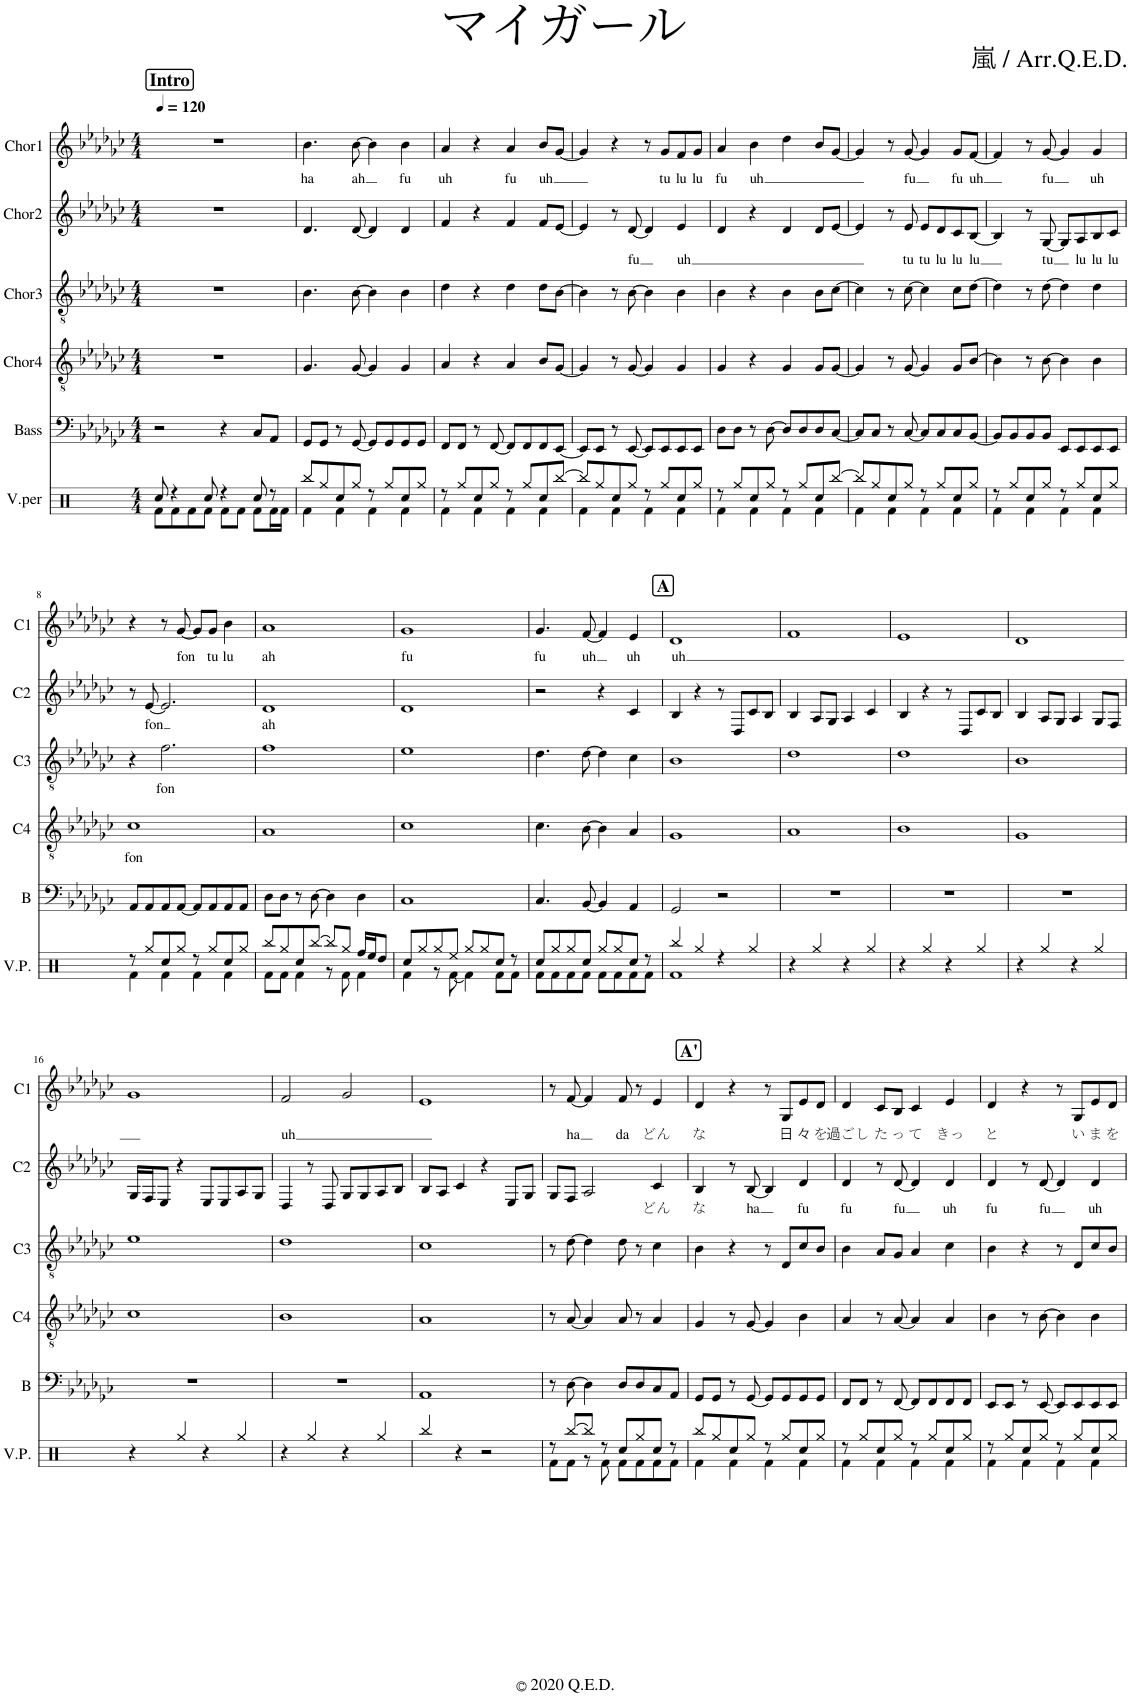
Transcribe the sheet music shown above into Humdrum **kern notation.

**kern	**kern	**kern	**text	**kern	**text	**kern	**text	**kern	**text
*part6	*part5	*part4	*part4	*part3	*part3	*part2	*part2	*part1	*part1
*staff6	*staff5	*staff4	*staff4	*staff3	*staff3	*staff2	*staff2	*staff1	*staff1
*I"V.per	*I"Bass	*I"Chor4	*	*I"Chor3	*	*I"Chor2	*	*I"Chor1	*
*I'V.P.	*I'B	*I'C4	*	*I'C3	*	*I'C2	*	*I'C1	*
*clefX	*clefF4	*clefGv2	*	*clefGv2	*	*clefG2	*	*clefG2	*
*k[]	*k[b-e-a-d-g-c-]	*k[b-e-a-d-g-c-]	*	*k[b-e-a-d-g-c-]	*	*k[b-e-a-d-g-c-]	*	*k[b-e-a-d-g-c-]	*
*M4/4	*M4/4	*M4/4	*	*M4/4	*	*M4/4	*	*M4/4	*
*MM120	*MM120	*MM120	*	*MM120	*	*MM120	*	*MM120	*
!!LO:REH:place=s1:a:B:cj:fs=14:t=Intro
=1	=1	=1	=1	=1	=1	=1	=1	=1	=1
*^	*	*	*	*	*	*	*	*	*
8Rcc/	8Rf\L	2r	1r	.	1r	.	1r	.	1r	.
4r	8Rf\	.	.	.	.	.	.	.	.	.
.	8Rf\	.	.	.	.	.	.	.	.	.
8Rcc/	8Rf\J	.	.	.	.	.	.	.	.	.
4r	8Rf\L	4r	.	.	.	.	.	.	.	.
.	8Rf\J	.	.	.	.	.	.	.	.	.
8Rcc/	8Rf\L	8C-/L	.	.	.	.	.	.	.	.
8r	16Rf\L	8AA-/J	.	.	.	.	.	.	.	.
.	16Rf\JJ	.	.	.	.	.	.	.	.	.
=2	=2	=2	=2	=2	=2	=2	=2	=2	=2	=2
!	!	!	!	!	!	!	!	!	!	!LO:LY:b
8Rbb/L	4Rf\	8GG-/L	4.G-/	.	4.B-\	.	4.d-/	.	4.b-\	ha
8Rgg/	.	8GG-/J	.	.	.	.	.	.	.	.
8Rcc/	4Rf\	8r	.	.	.	.	.	.	.	.
!	!	!	!	!	!	!	!	!	!	!LO:LY:b
8Rgg/J	.	[8GG-/	[8G-/	.	[8B-\	.	[8d-/	.	[8b-\	ah
8r	4Rf\	8GG-/L]	4G-/]	.	4B-\]	.	4d-/]	.	4b-\]	.
8Rgg/L	.	8GG-/	.	.	.	.	.	.	.	.
!	!	!	!	!	!	!	!	!	!	!LO:LY:b
8Rcc/	4Rf\	8GG-/	4G-/	.	4B-\	.	4d-/	.	4b-\	fu
8Rgg/J	.	8GG-/J	.	.	.	.	.	.	.	.
=3	=3	=3	=3	=3	=3	=3	=3	=3	=3	=3
!	!	!	!	!	!	!	!	!	!	!LO:LY:b
8r	4Rf\	8FF/L	4A-/	.	4d-\	.	4f/	.	4a-/	uh
8Rgg/L	.	8FF/J	.	.	.	.	.	.	.	.
8Rcc/	4Rf\	8r	4r	.	4r	.	4r	.	4r	.
8Rgg/J	.	[8FF/	.	.	.	.	.	.	.	.
!	!	!	!	!	!	!	!	!	!	!LO:LY:b
8r	4Rf\	8FF/L]	4A-/	.	4d-\	.	4f/	.	4a-/	fu
8Rgg/L	.	8FF/	.	.	.	.	.	.	.	.
!	!	!	!	!	!	!	!	!	!	!LO:LY:b
8Rcc/	4Rf\	8FF/	8B-/L	.	8d-\L	.	8f/L	.	8b-/L	uh
[8Rbb/J	.	[8EE-/J	[8G-/J	.	[8B-\J	.	[8e-/J	.	[8g-/J	.
=4	=4	=4	=4	=4	=4	=4	=4	=4	=4	=4
8Rbb/L]	4Rf\	8EE-/L]	4G-/]	.	4B-\]	.	4e-/]	.	4g-/]	.
8Rgg/	.	8EE-/J	.	.	.	.	.	.	.	.
8Rcc/	4Rf\	8r	8r	.	8r	.	8r	.	4r	.
!	!	!	!	!	!	!	!	!LO:LY:b	!	!
8Rgg/J	.	[8EE-/	[8G-/	.	[8B-\	.	[8d-/	fu	.	.
8r	4Rf\	8EE-/L]	4G-/]	.	4B-\]	.	4d-/]	.	8r	.
!	!	!	!	!	!	!	!	!	!	!LO:LY:b
8Rgg/L	.	8EE-/	.	.	.	.	.	.	8g-/L	tu
!	!	!	!	!	!	!	!	!LO:LY:b	!	!LO:LY:b
8Rcc/	4Rf\	8EE-/	4G-/	.	4B-\	.	4e-/	uh	8f/	lu
!	!	!	!	!	!	!	!	!	!	!LO:LY:b
8Rgg/J	.	8EE-/J	.	.	.	.	.	.	8g-/J	lu
=5	=5	=5	=5	=5	=5	=5	=5	=5	=5	=5
!	!	!	!	!	!	!	!	!	!	!LO:LY:b
8r	4Rf\	8D-\L	4G-/	.	4B-\	.	4d-/	.	4a-/	fu
8Rgg/L	.	8D-\J	.	.	.	.	.	.	.	.
!	!	!	!	!	!	!	!	!	!	!LO:LY:b
8Rcc/	4Rf\	8r	4r	.	4r	.	4r	.	4b-\	uh
8Rgg/J	.	[8D-\	.	.	.	.	.	.	.	.
8r	4Rf\	8D-/L]	4G-/	.	4B-\	.	4d-/	.	4dd-\	.
8Rgg/L	.	8D-/	.	.	.	.	.	.	.	.
8Rcc/	4Rf\	8D-/	8G-/L	.	8B-\L	.	8d-/L	.	8b-/L	.
[8Rbb/J	.	[8C-/J	[8G-/J	.	[8c-\J	.	[8e-/J	.	[8g-/J	.
=6	=6	=6	=6	=6	=6	=6	=6	=6	=6	=6
8Rbb/L]	4Rf\	8C-/L]	4G-/]	.	4c-\]	.	4e-/]	.	4g-/]	.
8Rgg/	.	8C-/J	.	.	.	.	.	.	.	.
8Rcc/	4Rf\	8r	8r	.	8r	.	8r	.	8r	.
!	!	!	!	!	!	!	!	!LO:LY:b	!	!LO:LY:b
8Rgg/J	.	[8C-/	[8G-/	.	[8c-\	.	8e-/	tu	[8g-/	fu
!	!	!	!	!	!	!	!	!LO:LY:b	!	!
8r	4Rf\	8C-/L]	4G-/]	.	4c-\]	.	8e-/L	tu	4g-/]	.
!	!	!	!	!	!	!	!	!LO:LY:b	!	!
8Rgg/L	.	8C-/	.	.	.	.	8d-/	lu	.	.
!	!	!	!	!	!	!	!	!LO:LY:b	!	!LO:LY:b
8Rcc/	4Rf\	8C-/	8G-/L	.	8c-\L	.	8c-/	lu	8g-/L	fu
!	!	!	!	!	!	!	!	!LO:LY:b	!	!LO:LY:b
8Rgg/J	.	[8BB-/J	[8B-/J	.	[8d-\J	.	[8B-/J	lu	[8f/J	uh
=7	=7	=7	=7	=7	=7	=7	=7	=7	=7	=7
8r	4Rf\	8BB-/L]	4B-\]	.	4d-\]	.	4B-/]	.	4f/]	.
8Rgg/L	.	8BB-/	.	.	.	.	.	.	.	.
8Rcc/	4Rf\	8BB-/	8r	.	8r	.	8r	.	8r	.
!	!	!	!	!	!	!	!	!LO:LY:b	!	!LO:LY:b
8Rgg/J	.	8BB-/J	[8B-\	.	[8d-\	.	[8G-/	tu	[8g-/	fu
8r	4Rf\	8EE-/L	4B-\]	.	4d-\]	.	8G-/L]	.	4g-/]	.
!	!	!	!	!	!	!	!	!LO:LY:b	!	!
8Rgg/L	.	8EE-/	.	.	.	.	8A-/	lu	.	.
!	!	!	!	!	!	!	!	!LO:LY:b	!	!LO:LY:b
8Rcc/	4Rf\	8EE-/	4B-\	.	4d-\	.	8B-/	lu	4g-/	uh
!	!	!	!	!	!	!	!	!LO:LY:b	!	!
8Rgg/J	.	8EE-/J	.	.	.	.	8c-/J	lu	.	.
!!LO:LB:g=z
=8	=8	=8	=8	=8	=8	=8	=8	=8	=8	=8
!	!	!	!	!LO:LY:b	!	!	!	!	!	!
8r	4Rf\	8AA-/L	1c-	fon	4r	.	8r	.	4r	.
!	!	!	!	!	!	!	!	!LO:LY:b	!	!
8Rgg/L	.	8AA-/	.	.	.	.	[8e-/	fon	.	.
!	!	!	!	!	!	!LO:LY:b	!	!	!	!
8Rcc/	4Rf\	8AA-/	.	.	2.f\	fon	2.e-/]	.	8r	.
!	!	!	!	!	!	!	!	!	!	!LO:LY:b
8Rgg/J	.	[8AA-/J	.	.	.	.	.	.	[8g-/	fon
8r	4Rf\	8AA-/L]	.	.	.	.	.	.	8g-/L]	.
!	!	!	!	!	!	!	!	!	!	!LO:LY:b
8Rgg/L	.	8AA-/	.	.	.	.	.	.	8g-/J	tu
!	!	!	!	!	!	!	!	!	!	!LO:LY:b
8Rcc/	4Rf\	8AA-/	.	.	.	.	.	.	4b-\	lu
8Rgg/J	.	8AA-/J	.	.	.	.	.	.	.	.
=9	=9	=9	=9	=9	=9	=9	=9	=9	=9	=9
!	!	!	!	!	!	!	!	!LO:LY:b	!	!LO:LY:b
8Rbb/L	8Rf\L	8D-\L	1A-	.	1f	.	1d-	ah	1a-	ah
8Rgg/	8Rf\J	8D-\J	.	.	.	.	.	.	.	.
8Rcc/	4Rf\	8r	.	.	.	.	.	.	.	.
[8Rbb/J	.	[8D-\	.	.	.	.	.	.	.	.
8Rbb/L]	8r	4D-\]	.	.	.	.	.	.	.	.
8Rgg/J	8Rf\	.	.	.	.	.	.	.	.	.
16Rff/LL	4Rf\	4D-\	.	.	.	.	.	.	.	.
16Ree/J	.	.	.	.	.	.	.	.	.	.
8Rdd/J	.	.	.	.	.	.	.	.	.	.
=10	=10	=10	=10	=10	=10	=10	=10	=10	=10	=10
!	!	!	!	!	!	!	!	!	!	!LO:LY:b
8Rcc/L	4Rf\	1C-	1c-	.	1e-	.	1d-	.	1g-	fu
8Rgg/	.	.	.	.	.	.	.	.	.	.
8Rgg/	8r	.	.	.	.	.	.	.	.	.
8Ree/J	[8Rf\	.	.	.	.	.	.	.	.	.
8Rgg/L	4Rf\]	.	.	.	.	.	.	.	.	.
8Rgg/	.	.	.	.	.	.	.	.	.	.
8Rcc/J	8Rf\L	.	.	.	.	.	.	.	.	.
8r	8Rf\J	.	.	.	.	.	.	.	.	.
=11	=11	=11	=11	=11	=11	=11	=11	=11	=11	=11
!	!	!	!	!	!	!	!	!	!	!LO:LY:b
8Rcc/L	8Rf\L	4.C-/	4.c-\	.	4.d-\	.	2r	.	4.g-/	fu
8Rgg/	8Rf\	.	.	.	.	.	.	.	.	.
8Rgg/	8Rf\	.	.	.	.	.	.	.	.	.
!	!	!	!	!	!	!	!	!	!	!LO:LY:b
8Rcc/J	8Rf\J	[8BB-/	[8B-\	.	[8d-\	.	.	.	[8f/	uh
8Rgg/L	8Rf\L	4BB-/]	4B-\]	.	4d-\]	.	4r	.	4f/]	.
8Rgg/	8Rf\	.	.	.	.	.	.	.	.	.
!	!	!	!	!	!	!	!	!	!	!LO:LY:b
8Rcc/J	8Rf\	4AA-/	4A-/	.	4c-\	.	4c-/	.	4e-/	uh
8r	8Rf\J	.	.	.	.	.	.	.	.	.
!!LO:REH:place=s1:a:B:cj:fs=14:t=A
=12	=12	=12	=12	=12	=12	=12	=12	=12	=12	=12
!	!	!	!	!	!	!	!	!	!	!LO:LY:b
4Rbb/	1Rf	2GG-/	1G-	.	1B-	.	4B-/	.	1d-	uh
4Rgg/	.	.	.	.	.	.	4r	.	.	.
4r	.	2r	.	.	.	.	8r	.	.	.
.	.	.	.	.	.	.	8D-/L	.	.	.
4Rgg/	.	.	.	.	.	.	8c-/	.	.	.
.	.	.	.	.	.	.	8B-/J	.	.	.
*v	*v	*	*	*	*	*	*	*	*	*
=13	=13	=13	=13	=13	=13	=13	=13	=13	=13
4r	1r	1A-	.	1d-	.	4B-/	.	1f	.
4Rgg/	.	.	.	.	.	8A-/L	.	.	.
.	.	.	.	.	.	8G-/J	.	.	.
4r	.	.	.	.	.	4A-/	.	.	.
4Rgg/	.	.	.	.	.	4c-/	.	.	.
=14	=14	=14	=14	=14	=14	=14	=14	=14	=14
4r	1r	1B-	.	1d-	.	4B-/	.	1e-	.
4Rgg/	.	.	.	.	.	4r	.	.	.
4r	.	.	.	.	.	8r	.	.	.
.	.	.	.	.	.	8D-/L	.	.	.
4Rgg/	.	.	.	.	.	8c-/	.	.	.
.	.	.	.	.	.	8B-/J	.	.	.
=15	=15	=15	=15	=15	=15	=15	=15	=15	=15
4r	1r	1G-	.	1B-	.	4B-/	.	1d-	.
4Rgg/	.	.	.	.	.	8A-/L	.	.	.
.	.	.	.	.	.	8G-/J	.	.	.
4r	.	.	.	.	.	4A-/	.	.	.
4Rgg/	.	.	.	.	.	8G-/L	.	.	.
.	.	.	.	.	.	8F/J	.	.	.
!!LO:LB:g=z
=16	=16	=16	=16	=16	=16	=16	=16	=16	=16
4r	1r	1c-	.	1e-	.	16G-/LL	.	1g-	.
.	.	.	.	.	.	16F/J	.	.	.
.	.	.	.	.	.	8E-/J	.	.	.
4Rgg/	.	.	.	.	.	4r	.	.	.
4r	.	.	.	.	.	8E-/L	.	.	.
.	.	.	.	.	.	8E-/	.	.	.
4Rgg/	.	.	.	.	.	8A-/	.	.	.
.	.	.	.	.	.	8G-/J	.	.	.
=17	=17	=17	=17	=17	=17	=17	=17	=17	=17
!	!	!	!	!	!	!	!	!	!LO:LY:b
4r	1r	1B-	.	1d-	.	4D-/	.	2f/	uh
4Rgg/	.	.	.	.	.	8r	.	.	.
.	.	.	.	.	.	8D-/	.	.	.
4r	.	.	.	.	.	8G-/L	.	2g-/	.
.	.	.	.	.	.	8G-/	.	.	.
4Rgg/	.	.	.	.	.	8A-/	.	.	.
.	.	.	.	.	.	8B-/J	.	.	.
=18	=18	=18	=18	=18	=18	=18	=18	=18	=18
4Rbb/	1AA-	1A-	.	1c-	.	8B-/L	.	1e-	.
.	.	.	.	.	.	8A-/J	.	.	.
4r	.	.	.	.	.	4c-/	.	.	.
2r	.	.	.	.	.	4r	.	.	.
.	.	.	.	.	.	8E-/L	.	.	.
.	.	.	.	.	.	8G-/J	.	.	.
=19	=19	=19	=19	=19	=19	=19	=19	=19	=19
*^	*	*	*	*	*	*	*	*	*
8r	8Rf\L	8r	8r	.	8r	.	8G-/L	.	8r	.
!	!	!	!	!	!	!	!	!	!	!LO:LY:b
[8Rbb/L	8Rf\J	[8D-\	[8A-/	.	[8d-\	.	8F/J	.	[8f/	ha
8Rbb/J]	8r	4D-\]	4A-/]	.	4d-\]	.	2A-/	.	4f/]	.
8r	8Rf\	.	.	.	.	.	.	.	.	.
!	!	!	!	!	!	!	!	!	!	!LO:LY:b
8Rcc/L	8Rf\L	8D-/L	8A-/	.	8d-\	.	.	.	8f/	da
8Rgg/	8Rf\	8D-/	8r	.	8r	.	.	.	8r	.
!	!	!	!	!	!	!	!	!LO:LY:b	!	!LO:LY:b
8Rcc/J	8Rf\	8C-/	4A-/	.	4c-\	.	4c-/	どん	4e-/	どん
8r	8Rf\J	8AA-/J	.	.	.	.	.	.	.	.
!!LO:REH:place=s1:a:B:cj:fs=14:t=A'
=20	=20	=20	=20	=20	=20	=20	=20	=20	=20	=20
!	!	!	!	!	!	!	!	!LO:LY:b	!	!LO:LY:b
8Rbb/L	4Rf\	8GG-/L	4G-/	.	4B-\	.	4B-/	な	4d-/	な
8Rgg/	.	8GG-/J	.	.	.	.	.	.	.	.
8Rcc/	4Rf\	8r	8r	.	4r	.	8r	.	4r	.
!	!	!	!	!	!	!	!	!LO:LY:b	!	!
8Rgg/J	.	[8GG-/	[8G-/	.	.	.	[8B-/	ha	.	.
8r	4Rf\	8GG-/L]	4G-/]	.	8r	.	4B-/]	.	8r	.
!	!	!	!	!	!	!	!	!	!	!LO:LY:b
8Rgg/L	.	8GG-/	.	.	8D-/L	.	.	.	8G-/L	日
!	!	!	!	!	!	!	!	!LO:LY:b	!	!LO:LY:b
8Rcc/	4Rf\	8GG-/	4B-\	.	8c-/	.	4d-/	fu	8e-/	々
!	!	!	!	!	!	!	!	!	!	!LO:LY:b
8Rgg/J	.	8GG-/J	.	.	8B-/J	.	.	.	8d-/J	を
=21	=21	=21	=21	=21	=21	=21	=21	=21	=21	=21
!	!	!	!	!	!	!	!	!LO:LY:b	!	!LO:LY:b
8r	4Rf\	8FF/L	4A-/	.	4B-\	.	4d-/	fu	4d-/	過ごし
8Rgg/L	.	8FF/J	.	.	.	.	.	.	.	.
!	!	!	!	!	!	!	!	!	!	!LO:LY:b
8Rcc/	4Rf\	8r	8r	.	8A-/L	.	8r	.	8c-/L	た
!	!	!	!	!	!	!	!	!LO:LY:b	!	!LO:LY:b
8Rgg/J	.	[8FF/	[8A-/	.	8G-/J	.	[8d-/	fu	8B-/J	っ
!	!	!	!	!	!	!	!	!	!	!LO:LY:b
8r	4Rf\	8FF/L]	4A-/]	.	4A-/	.	4d-/]	.	4c-/	て
8Rgg/L	.	8FF/	.	.	.	.	.	.	.	.
!	!	!	!	!	!	!	!	!LO:LY:b	!	!LO:LY:b
8Rcc/	4Rf\	8FF/	4A-/	.	4c-\	.	4d-/	uh	4e-/	きっ
8Rgg/J	.	8FF/J	.	.	.	.	.	.	.	.
=22	=22	=22	=22	=22	=22	=22	=22	=22	=22	=22
!	!	!	!	!	!	!	!	!LO:LY:b	!	!LO:LY:b
8r	4Rf\	8EE-/L	4B-\	.	4B-\	.	4d-/	fu	4d-/	と
8Rgg/L	.	8EE-/J	.	.	.	.	.	.	.	.
8Rcc/	4Rf\	8r	8r	.	4r	.	8r	.	4r	.
!	!	!	!	!	!	!	!	!LO:LY:b	!	!
8Rgg/J	.	[8EE-/	[8B-\	.	.	.	[8d-/	fu	.	.
8r	4Rf\	8EE-/L]	4B-\]	.	8r	.	4d-/]	.	8r	.
!	!	!	!	!	!	!	!	!	!	!LO:LY:b
8Rgg/L	.	8EE-/	.	.	8D-/L	.	.	.	8G-/L	い
!	!	!	!	!	!	!	!	!LO:LY:b	!	!LO:LY:b
8Rcc/	4Rf\	8EE-/	4B-\	.	8c-/	.	4d-/	uh	8e-/	ま
!	!	!	!	!	!	!	!	!	!	!LO:LY:b
8Rgg/J	.	8EE-/J	.	.	8B-/J	.	.	.	8d-/J	を
*v	*v	*	*	*	*	*	*	*	*	*
=	=	=	=	=	=	=	=	=	=
*-	*-	*-	*-	*-	*-	*-	*-	*-	*-
